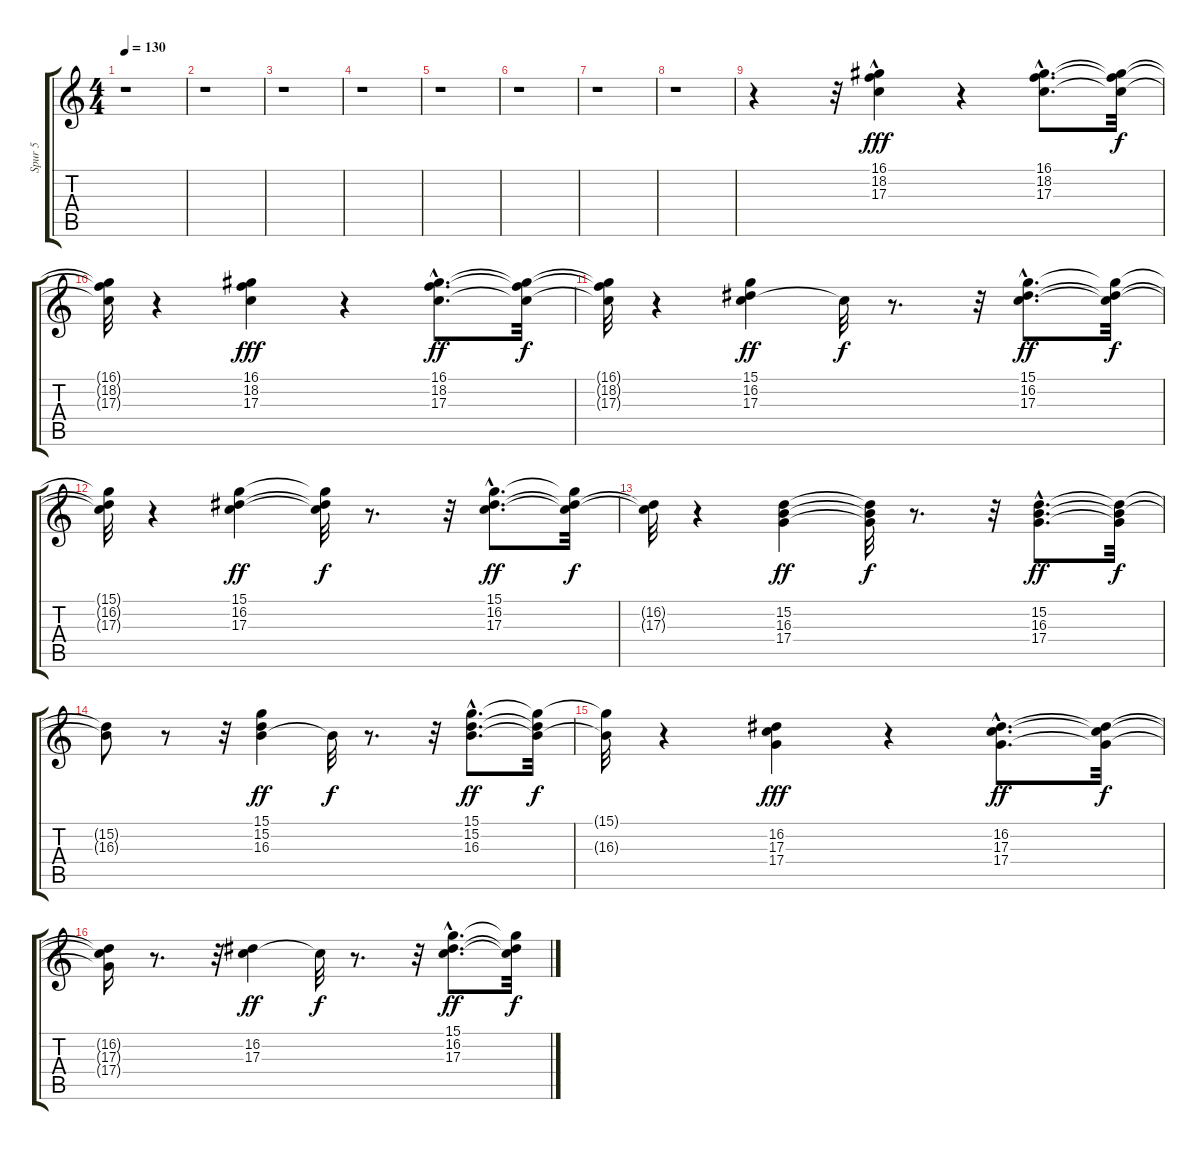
\track ("Spur 5" "Spur 5") {instrument rockorgan}
\staff {score tabs}
\tuning (E4 B3 G3 D3 A2 E2) {hide}
\ts (4 4)
\tempo 130
\clef g2
\ks c
r.1{dy ff} |
r.1 |
r.1 |
r.1 |
r.1 |
r.1 |
r.1 |
r.1 |
r.4 r.32 (16.1{hac} 18.2 17.3).4{dy fff balance 0} r.4 (16.1{hac} 18.2{hac} 17.3{hac}).8{d balance 16} (16.1{t} 18.2{t} 17.3{t}).32{dy f} |
(16.1{t} 18.2{t} 17.3{t}).32 r.4 (16.1 18.2 17.3).4{dy fff balance 0} r.4 (16.1{hac} 18.2{hac} 17.3{hac}).8{d dy ff balance 16} (16.1{t} 18.2{t} 17.3{t}).32{dy f} |
(16.1{t} 18.2{t} 17.3{t}).32 r.4 (15.1 16.2 17.3).4{dy ff balance 0} 17.3{t}.32{dy f} r.8{d} r.32 (15.1{hac} 16.2{hac} 17.3{hac}).8{d dy ff balance 16} (15.1{t} 16.2{t} 17.3{t}).32{dy f} |
(15.1{t} 16.2{t} 17.3{t}).32 r.4 (15.1 16.2 17.3).4{dy ff balance 0} (15.1{t} 16.2{t} 17.3{t}).32{dy f} r.8{d} r.32 (15.1{hac} 16.2{hac} 17.3{hac}).8{d dy ff balance 16} (15.1{t} 16.2{t} 17.3{t}).32{dy f} |
(16.2{t} 17.3{t}).32 r.4 (15.2 16.3 17.4).4{dy ff balance 0} (15.2{t} 16.3{t} 17.4{t}).32{dy f} r.8{d} r.32 (15.2{hac} 16.3{hac} 17.4{hac}).8{d dy ff balance 16} (15.2{t} 16.3{t} 17.4{t}).32{dy f} |
(15.2{t} 16.3{t}).8 r.8 r.32 (15.1 15.2 16.3).4{dy ff balance 0} 16.3{t}.32{dy f} r.8{d} r.32 (15.1{hac} 15.2{hac} 16.3{hac}).8{d dy ff balance 16} (15.1{t} 15.2{t} 16.3{t}).32{dy f} |
(15.1{t} 16.3{t}).32 r.4 (16.2 17.3 17.4).4{dy fff balance 0} r.4 (16.2{hac} 17.3{hac} 17.4{hac}).8{d dy ff balance 16} (16.2{t} 17.3{t} 17.4{t}).32{dy f} |
(16.2{t} 17.3{t} 17.4{t}).16 r.8{d} r.32 (16.2 17.3).4{dy ff balance 0} 17.3{t}.32{dy f} r.8{d} r.32 (15.1{hac} 16.2{hac} 17.3{hac}).8{d dy ff balance 16} (15.1{t} 16.2{t} 17.3{t}).32{dy f}
